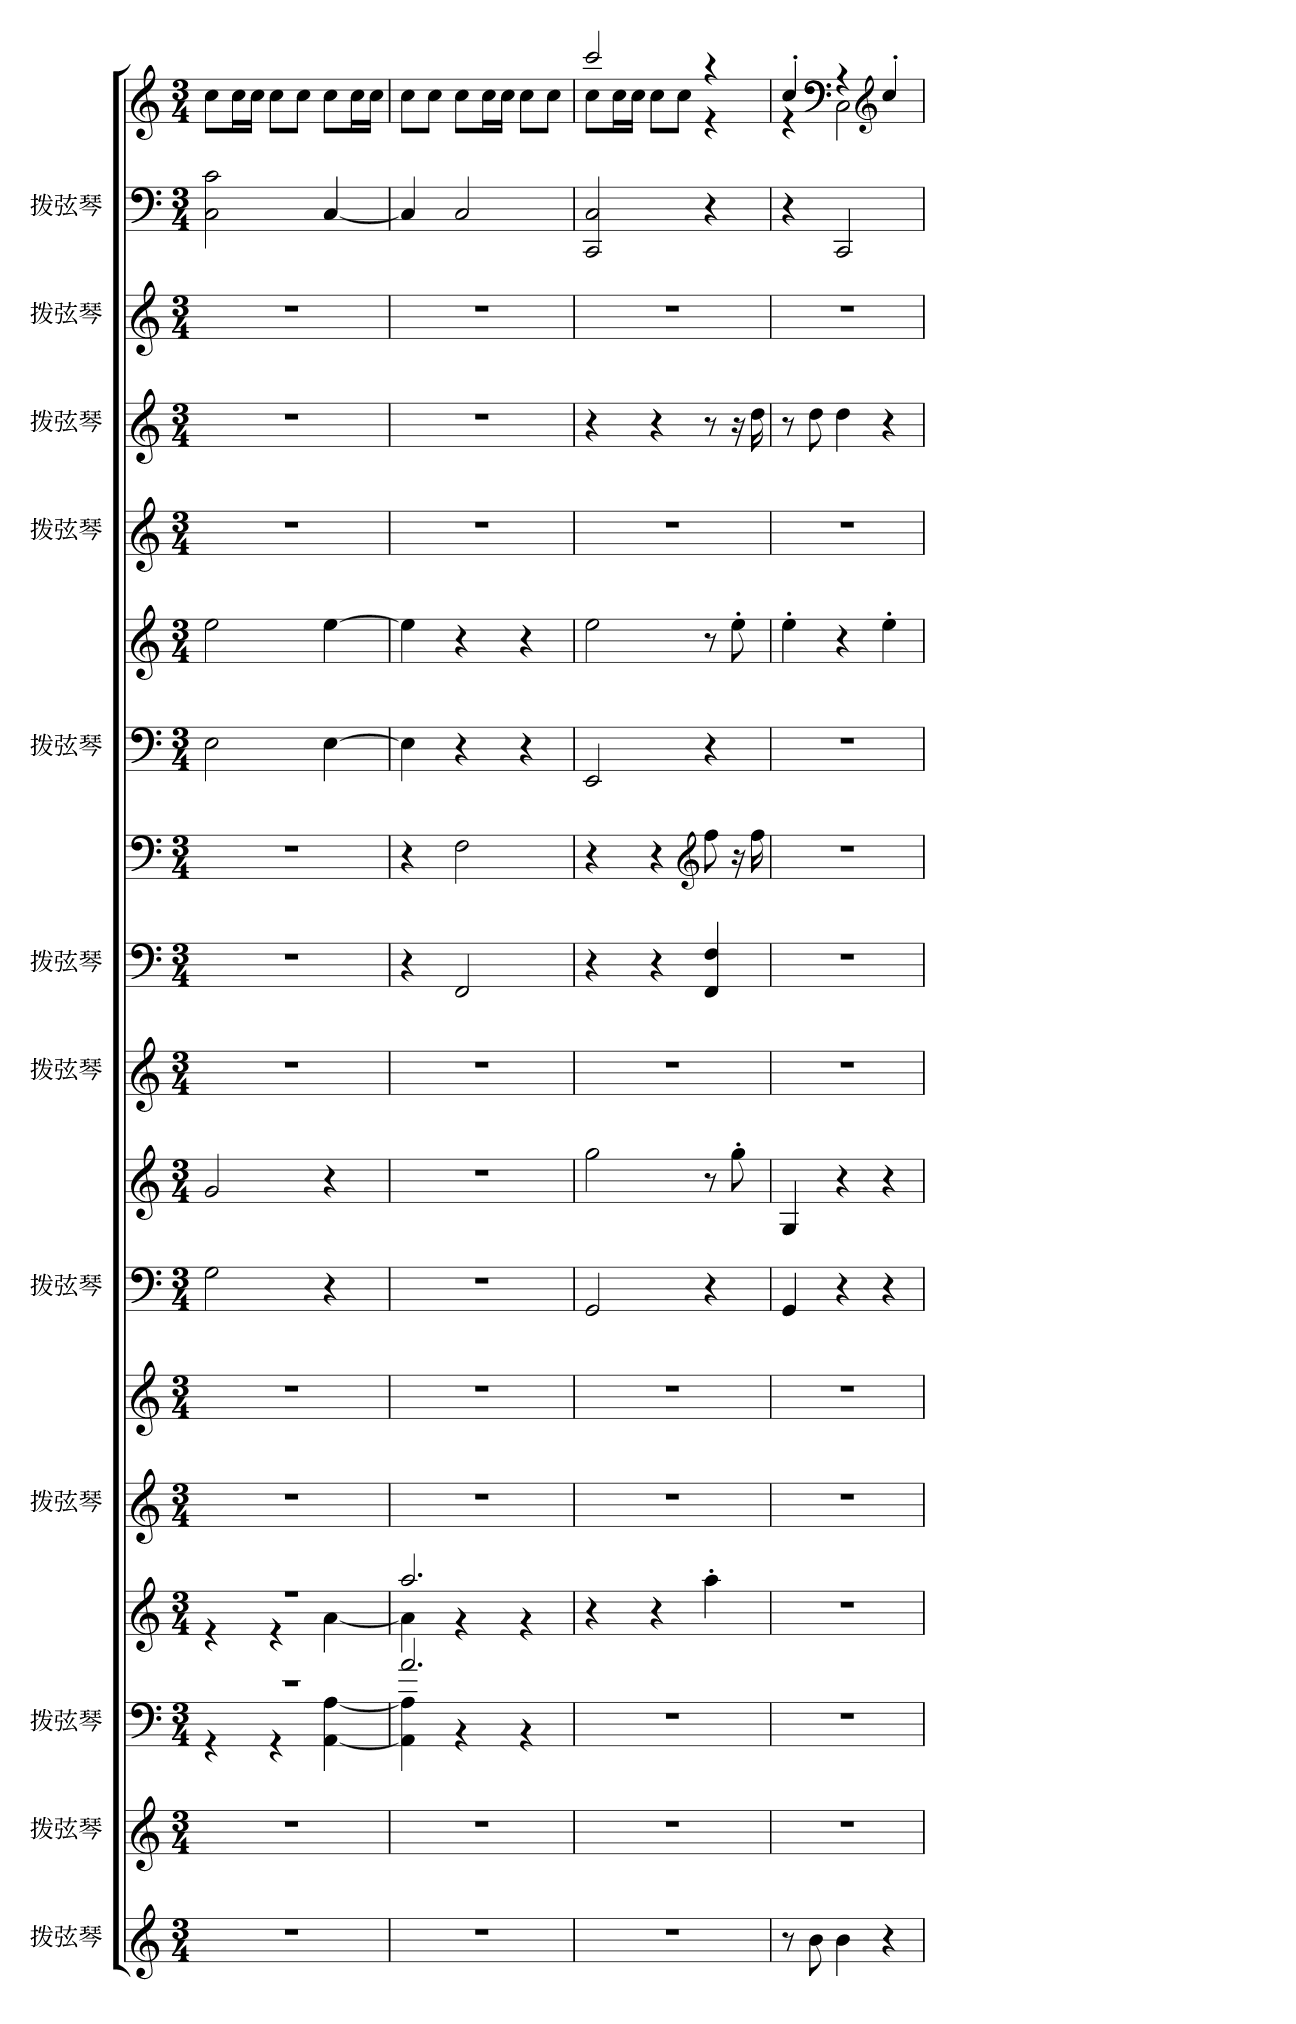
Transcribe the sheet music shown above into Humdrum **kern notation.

**kern	**kern	**kern	**kern	**kern	**kern	**kern	**kern	**kern	**kern	**kern	**kern	**kern	**kern	**kern	**kern	**kern	**kern
*part12	*part11	*part10	*part10	*part9	*part9	*part8	*part8	*part7	*part6	*part6	*part5	*part5	*part4	*part3	*part2	*part1	*part1
*staff18	*staff17	*staff16	*staff15	*staff14	*staff13	*staff12	*staff11	*staff10	*staff9	*staff8	*staff7	*staff6	*staff5	*staff4	*staff3	*staff2	*staff1
*I"拨弦琴	*I"拨弦琴	*I"拨弦琴	*	*I"拨弦琴	*	*I"拨弦琴	*	*I"拨弦琴	*I"拨弦琴	*	*I"拨弦琴	*	*I"拨弦琴	*I"拨弦琴	*I"拨弦琴	*I"拨弦琴	*
*clefG2	*clefG2	*clefF4	*clefG2	*clefG2	*clefG2	*clefF4	*clefG2	*clefG2	*clefF4	*clefF4	*clefF4	*clefG2	*clefG2	*clefG2	*clefG2	*clefF4	*clefG2
*k[]	*k[]	*k[]	*k[]	*k[]	*k[]	*k[]	*k[]	*k[]	*k[]	*k[]	*k[]	*k[]	*k[]	*k[]	*k[]	*k[]	*k[]
*M3/4	*M3/4	*M3/4	*M3/4	*M3/4	*M3/4	*M3/4	*M3/4	*M3/4	*M3/4	*M3/4	*M3/4	*M3/4	*M3/4	*M3/4	*M3/4	*M3/4	*M3/4
*MM102	*MM102	*MM102	*MM102	*MM102	*MM102	*MM102	*MM102	*MM102	*MM102	*MM102	*MM102	*MM102	*MM102	*MM102	*MM102	*MM102	*MM102
=1	=1	=1	=1	=1	=1	=1	=1	=1	=1	=1	=1	=1	=1	=1	=1	=1	=1
*	*	*^	*^	*	*	*	*	*	*	*	*	*	*	*	*	*	*
2.r	2.r	2.r	4r	2.r	4r	2.r	2.r	2G\	2g/	2.r	2.r	2.r	2E\	2ee\	2.r	2.r	2.r	2C\ 2c\	8cc\L
.	.	.	.	.	.	.	.	.	.	.	.	.	.	.	.	.	.	.	16cc\L
.	.	.	.	.	.	.	.	.	.	.	.	.	.	.	.	.	.	.	16cc\JJ
.	.	.	4r	.	4r	.	.	.	.	.	.	.	.	.	.	.	.	.	8cc\L
.	.	.	.	.	.	.	.	.	.	.	.	.	.	.	.	.	.	.	8cc\J
.	.	.	[4AA\ [4A\	.	[4a\	.	.	4r	4r	.	.	.	[4E\	[4ee\	.	.	.	[4C/	8cc\L
.	.	.	.	.	.	.	.	.	.	.	.	.	.	.	.	.	.	.	16cc\L
.	.	.	.	.	.	.	.	.	.	.	.	.	.	.	.	.	.	.	16cc\JJ
=2	=2	=2	=2	=2	=2	=2	=2	=2	=2	=2	=2	=2	=2	=2	=2	=2	=2	=2	=2
2.r	2.r	2.a/	4AA\] 4A\]	2.aa/	4a\]	2.r	2.r	2.r	2.r	2.r	4r	4r	4E\]	4ee\]	2.r	2.r	2.r	4C/]	8cc\L
.	.	.	.	.	.	.	.	.	.	.	.	.	.	.	.	.	.	.	8cc\J
.	.	.	4r	.	4r	.	.	.	.	.	2FF/	2F\	4r	4r	.	.	.	2C/	8cc\L
.	.	.	.	.	.	.	.	.	.	.	.	.	.	.	.	.	.	.	16cc\L
.	.	.	.	.	.	.	.	.	.	.	.	.	.	.	.	.	.	.	16cc\JJ
.	.	.	4r	.	4r	.	.	.	.	.	.	.	4r	4r	.	.	.	.	8cc\L
.	.	.	.	.	.	.	.	.	.	.	.	.	.	.	.	.	.	.	8cc\J
*	*	*v	*v	*	*	*	*	*	*	*	*	*	*	*	*	*	*	*	*
*	*	*	*v	*v	*	*	*	*	*	*	*	*	*	*	*	*	*	*
=3	=3	=3	=3	=3	=3	=3	=3	=3	=3	=3	=3	=3	=3	=3	=3	=3	=3
*	*	*	*	*	*	*	*	*	*	*	*	*	*	*	*	*	*^
2.r	2.r	2.r	4r	2.r	2.r	2GG/	2gg\	2.r	4r	4r	2EE/	2ee\	2.r	4r	2.r	2CC/ 2C/	2ccc/	8cc\L
.	.	.	.	.	.	.	.	.	.	.	.	.	.	.	.	.	.	16cc\L
.	.	.	.	.	.	.	.	.	.	.	.	.	.	.	.	.	.	16cc\JJ
.	.	.	4r	.	.	.	.	.	4r	4r	.	.	.	4r	.	.	.	8cc\L
.	.	.	.	.	.	.	.	.	.	.	.	.	.	.	.	.	.	8cc\J
*	*	*	*	*	*	*	*	*	*	*clefG2	*	*	*	*	*	*	*	*
.	.	.	4aa'\	.	.	4r	8r	.	4FF/ 4F/	8ff\	4r	8r	.	8r	.	4r	4r	4r
.	.	.	.	.	.	.	8gg'\	.	.	16r	.	8ee'\	.	16r	.	.	.	.
.	.	.	.	.	.	.	.	.	.	16ff\	.	.	.	16dd\	.	.	.	.
=4	=4	=4	=4	=4	=4	=4	=4	=4	=4	=4	=4	=4	=4	=4	=4	=4	=4	=4
8r	2.r	2.r	2.r	2.r	2.r	4GG/	4G/	2.r	2.r	2.r	2.r	4ee'\	2.r	8r	2.r	4r	4cc'/	4r
8b\	.	.	.	.	.	.	.	.	.	.	.	.	.	8dd\	.	.	.	.
*	*	*	*	*	*	*	*	*	*	*	*	*	*	*	*	*	*clefF4	*
4b\	.	.	.	.	.	4r	4r	.	.	.	.	4r	.	4dd\	.	2CC/	4r	2C\
*	*	*	*	*	*	*	*	*	*	*	*	*	*	*	*	*	*clefG2	*
4r	.	.	.	.	.	4r	4r	.	.	.	.	4ee'\	.	4r	.	.	4cc'/	.
*	*	*	*	*	*	*	*	*	*	*	*	*	*	*	*	*	*v	*v
=	=	=	=	=	=	=	=	=	=	=	=	=	=	=	=	=	=
*-	*-	*-	*-	*-	*-	*-	*-	*-	*-	*-	*-	*-	*-	*-	*-	*-	*-
